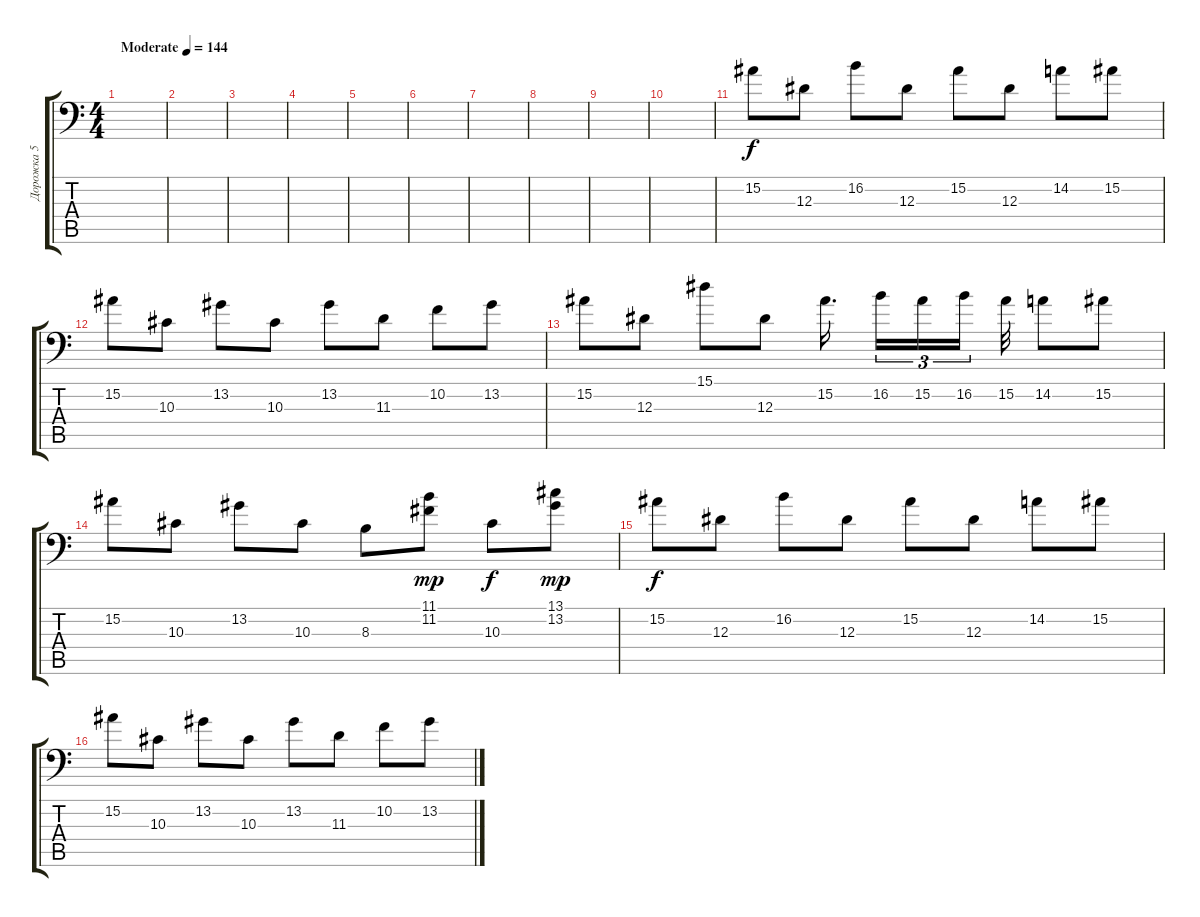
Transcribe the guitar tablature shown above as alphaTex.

\track ("Дорожка 5" "Дорожка 5") {instrument acousticgrandpiano}
\staff {score tabs}
\tuning (C4 G3 Eb3 Bb2 F2 Bb1) {hide}
\ts (4 4)
\tempo (144 "Moderate")
\clef f4
\ks c
|
|
|
|
|
|
|
|
|
|
15.2.8 12.3.8 16.2.8 12.3.8 15.2.8 12.3.8 14.2.8 15.2.8 |
15.2.8 10.3.8 13.2.8 10.3.8 13.2.8 11.3.8 10.2.8 13.2.8 |
15.2.8 12.3.8 15.1.8 12.3.8 15.2.16{d beam splitsecondary} 16.2.16{tu (3 2)} 15.2.16{tu (3 2)} 16.2.16{tu (3 2) beam splitsecondary} 15.2.32 14.2.8 15.2.8 |
15.2.8 10.3.8 13.2.8 10.3.8 8.3.8 (11.1 11.2).8{dy mp} 10.3.8{dy f} (13.1 13.2).8{dy mp} |
15.2.8{dy f} 12.3.8 16.2.8 12.3.8 15.2.8 12.3.8 14.2.8 15.2.8 |
15.2.8 10.3.8 13.2.8 10.3.8 13.2.8 11.3.8 10.2.8 13.2.8
